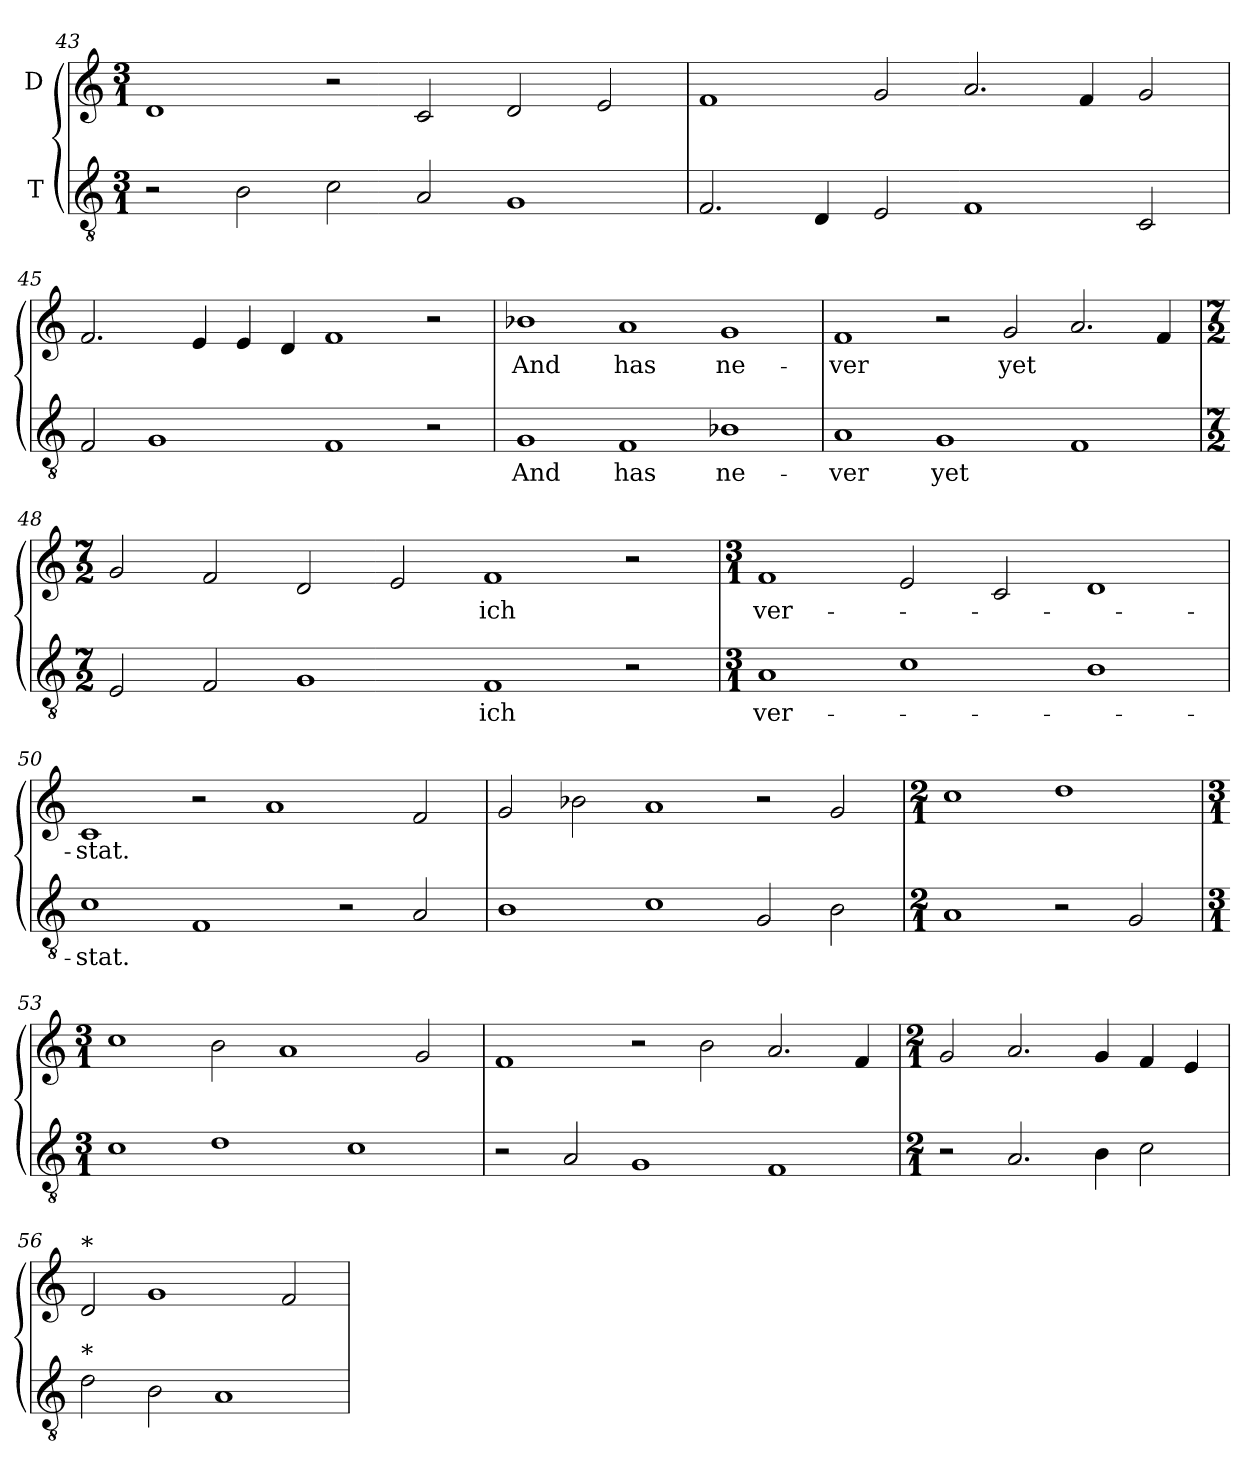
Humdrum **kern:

**kern	**text	**kern	**text
*part2	*part2	*part1	*part1
*staff2	*staff2	*staff1	*staff1
*I"T	*	*I"D	*
*clefGv2	*	*clefG2	*
*ITrd7c12	*	*	*
*k[]	*	*k[]	*
*C:	*	*C:	*
*M3/1	*	*M3/1	*
=43	=43	=43	=43
2r	.	1di/	.
2BBi\	.	.	.
2Ci\	.	2r	.
2AAi/	.	2ci/	.
1GGi/	.	2di/	.
.	.	2ei/	.
=44	=44	=44	=44
2.FFi/	.	1fi/	.
4DDi/	.	.	.
2EEi/	.	2gi/	.
1FFi/	.	2.ai/	.
.	.	4fi/	.
2CCi/	.	2gi/	.
=45	=45	=45	=45
2FFi/	.	2.fi/	.
1GGi/	.	.	.
.	.	4ei/	.
.	.	4ei/	.
.	.	4di/	.
1FFi/	.	1fi/	.
2r	.	2r	.
=46	=46	=46	=46
!	!LO:LY:b:color=#000000	!	!
!	!	!	!LO:LY:b:color=#000000
1GGi/	And	1b-Xi/	And
!	!LO:LY:b:color=#000000	!	!
!	!	!	!LO:LY:b:color=#000000
1FFi/	has	1ai/	has
!	!LO:LY:b:color=#000000	!	!
!	!	!	!LO:LY:b:color=#000000
1BB-Xi/	ne-	1gi/	ne-
!!LO:LB:g=z
=47	=47	=47	=47
!	!LO:LY:b:color=#000000	!	!
!	!	!	!LO:LY:b:color=#000000
1AAi/	-ver	1fi/	-ver
!	!LO:LY:b:color=#000000	!	!
1GGi/	yet	2r	.
!	!	!	!LO:LY:b:color=#000000
.	.	2gi/	yet
1FFi/	.	2.ai/	.
.	.	4fi/	.
=48	=48	=48	=48
*M7/2	*	*M7/2	*
2EEi/	.	2gi/	.
2FFi/	.	2fi/	.
1GGi/	.	2di/	.
.	.	2ei/	.
!	!LO:LY:b:color=#000000	!	!
!	!	!	!LO:LY:b:color=#000000
1FFi/	ich	1fi/	ich
2r	.	2r	.
=49	=49	=49	=49
*M3/1	*	*M3/1	*
!	!LO:LY:b:color=#000000	!	!
!	!	!	!LO:LY:b:color=#000000
1AAi/	ver-	1fi/	ver-
1Ci\	.	2ei/	.
.	.	2ci/	.
1BBi/	.	1di/	.
=50	=50	=50	=50
!	!LO:LY:b:color=#000000	!	!
!	!	!	!LO:LY:b:color=#000000
1Ci\	-stat.	1ci/	-stat.
1FFi/	.	2r	.
.	.	1ai/	.
2r	.	.	.
2AAi/	.	2fi/	.
=51	=51	=51	=51
1BBi/	.	2gi/	.
.	.	2b-Xi\	.
1Ci\	.	1ai/	.
2GGi/	.	2r	.
2BBi\	.	2gi/	.
!!LO:LB:g=z
=52	=52	=52	=52
*M2/1	*	*M2/1	*
1AAi/	.	1cci\	.
2r	.	1ddi\	.
2GGi/	.	.	.
=53	=53	=53	=53
*M3/1	*	*M3/1	*
1Ci\	.	1cci\	.
1Di\	.	2bi\	.
.	.	1ai/	.
1Ci\	.	.	.
.	.	2gi/	.
=54	=54	=54	=54
2r	.	1fi/	.
2AAi/	.	.	.
1GGi/	.	2r	.
.	.	2bi\	.
1FFi/	.	2.ai/	.
.	.	4fi/	.
=55	=55	=55	=55
*M2/1	*	*M2/1	*
2r	.	2gi/	.
2.AAi/	.	2.ai/	.
4BBi\	.	4gi/	.
2Ci\	.	4fi/	.
.	.	4ei/	.
=56	=56	=56	=56
!	!	!LO:TX:t=*	!
!LO:TX:t=*	!	!	!
2Di\	.	2di/	.
2BBi\	.	1gi/	.
1AAi/	.	.	.
.	.	2fi/	.
=	=	=	=
*-	*-	*-	*-
